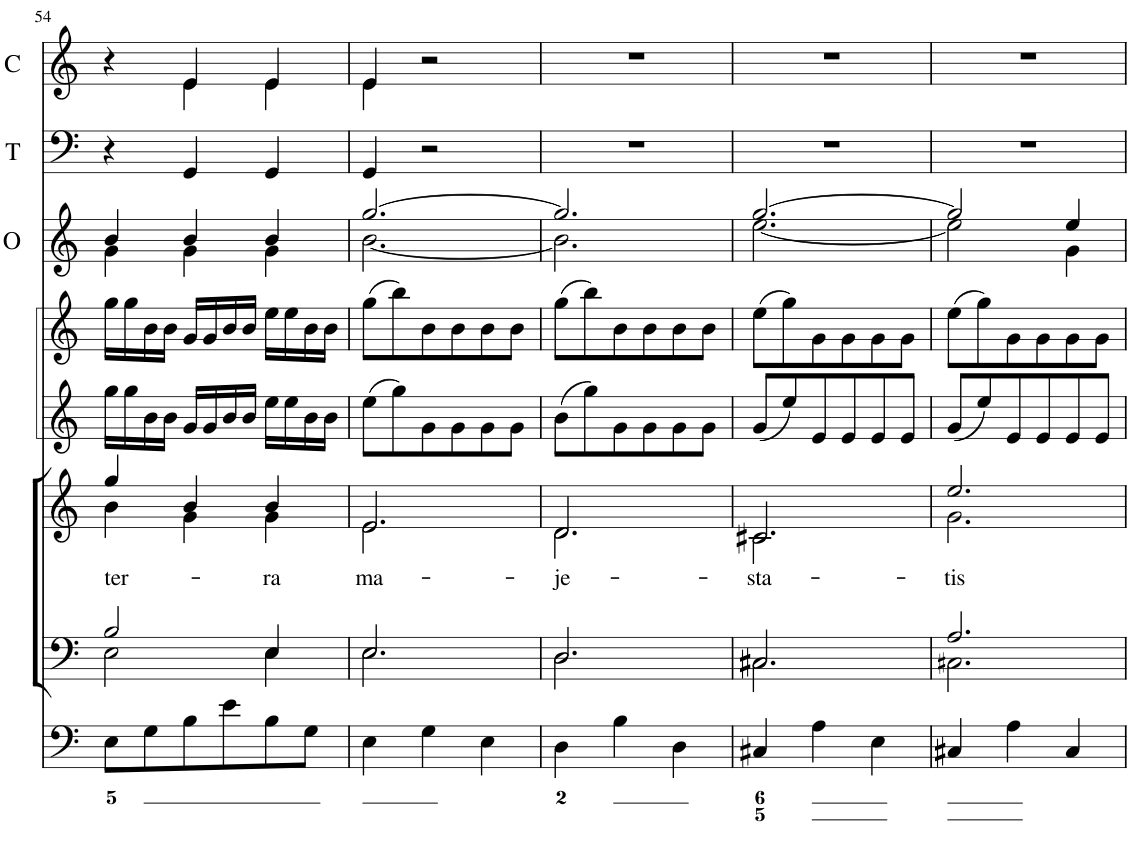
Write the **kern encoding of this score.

**kern	**kern	**kern	**text	**kern	**kern	**kern	**kern	**kern
*part8	*part7	*part6	*part6	*part5	*part4	*part3	*part2	*part1
*staff8	*staff7	*staff6	*staff6	*staff5	*staff4	*staff3	*staff2	*staff1
*I"Organ	*I"Voice	*I"Voice	*	*I"Violino 2	*I"Violino 1	*I"Oboi	*I"Timpani	*I"Clarini
*	*	*	*	*I'Vln	*I'Vln	*I'O	*I'T	*I'C
!!LO:PB:g=z
*clefF4	*clefF4	*clefG2	*	*clefG2	*clefG2	*clefG2	*clefF4	*clefG2
*k[]	*k[]	*k[]	*	*k[]	*k[]	*k[]	*k[]	*k[]
*M3/4	*M3/4	*M3/4	*	*M3/4	*M3/4	*M3/4	*M3/4	*M3/4
=54	=54	=54	=54	=54	=54	=54	=54	=54
*	*^	*	*	*	*	*	*	*
!	!	!	!	!LO:LY:b	!	!	!	!	!
*	*	*	*^	*	*	*	*^	*	*^
8E\L	2B/	2E\	4gg/	4b\	ter-	16gg\LL	16gg\LL	4b/	4g\	4r	4r	4ryy
.	.	.	.	.	.	16gg\	16gg\	.	.	.	.	.
8G\	.	.	.	.	.	16b\	16b\	.	.	.	.	.
.	.	.	.	.	.	16b\JJ	16b\JJ	.	.	.	.	.
8B\	.	.	4b/	4g\	.	16g/LL	16g/LL	4b/	4g\	4GG/	4e/	4e\
.	.	.	.	.	.	16g/	16g/	.	.	.	.	.
8e\	.	.	.	.	.	16b/	16b/	.	.	.	.	.
.	.	.	.	.	.	16b/JJ	16b/JJ	.	.	.	.	.
!	!	!	!	!	!LO:LY:b	!	!	!	!	!	!	!
8B\	4E/	4E\	4b/	4g\	-ra	16ee\LL	16ee\LL	4b/	4g\	4GG/	4e/	4e\
.	.	.	.	.	.	16ee\	16ee\	.	.	.	.	.
8G\J	.	.	.	.	.	16b\	16b\	.	.	.	.	.
.	.	.	.	.	.	16b\JJ	16b\JJ	.	.	.	.	.
=55	=55	=55	=55	=55	=55	=55	=55	=55	=55	=55	=55	=55
!	!	!	!	!	!LO:LY:b	!	!	!	!	!	!	!
4E\	2.E/	2.E\	2.e/	2.e\	ma-	(8ee\L	(8gg\L	[2.gg/	[2.b\	4GG/	4e/	4e\
.	.	.	.	.	.	8gg\)	8bb\)	.	.	.	.	.
4G\	.	.	.	.	.	8g\	8b\	.	.	2r	2r	2ryy
.	.	.	.	.	.	8g\	8b\	.	.	.	.	.
4E\	.	.	.	.	.	8g\	8b\	.	.	.	.	.
.	.	.	.	.	.	8g\J	8b\J	.	.	.	.	.
*	*	*	*	*	*	*	*	*	*	*	*v	*v
=56	=56	=56	=56	=56	=56	=56	=56	=56	=56	=56	=56
!	!	!	!	!	!LO:LY:b	!	!	!	!	!	!
4D\	2.D/	2.D\	2.d/	2.d\	-je-	(8b\L	(8gg\L	2.gg/]	2.b\]	2.r	2.r
.	.	.	.	.	.	8gg\)	8bb\)	.	.	.	.
4B\	.	.	.	.	.	8g\	8b\	.	.	.	.
.	.	.	.	.	.	8g\	8b\	.	.	.	.
4D\	.	.	.	.	.	8g\	8b\	.	.	.	.
.	.	.	.	.	.	8g\J	8b\J	.	.	.	.
=57	=57	=57	=57	=57	=57	=57	=57	=57	=57	=57	=57
!	!	!	!	!	!LO:LY:b	!	!	!	!	!	!
4C#X/	2.C#X/	2.C#\	2.c#X/	2.c#\	-sta-	(8g/L	(8ee\L	[2.gg/	[2.ee\	2.r	2.r
.	.	.	.	.	.	8ee/)	8gg\)	.	.	.	.
4A\	.	.	.	.	.	8e/	8g\	.	.	.	.
.	.	.	.	.	.	8e/	8g\	.	.	.	.
4E\	.	.	.	.	.	8e/	8g\	.	.	.	.
.	.	.	.	.	.	8e/J	8g\J	.	.	.	.
=58	=58	=58	=58	=58	=58	=58	=58	=58	=58	=58	=58
!	!	!	!	!	!LO:LY:b	!	!	!	!	!	!
4C#X/	2.A/	2.C#X\	2.ee/	2.g\	-tis	(8g/L	(8ee\L	2gg/]	2ee\]	2.r	2.r
.	.	.	.	.	.	8ee/)	8gg\)	.	.	.	.
4A\	.	.	.	.	.	8e/	8g\	.	.	.	.
.	.	.	.	.	.	8e/	8g\	.	.	.	.
4C#/	.	.	.	.	.	8e/	8g\	4ee/	4g\	.	.
.	.	.	.	.	.	8e/J	8g\J	.	.	.	.
*	*v	*v	*	*	*	*	*	*v	*v	*	*
*	*	*v	*v	*	*	*	*	*	*
=	=	=	=	=	=	=	=	=
*-	*-	*-	*-	*-	*-	*-	*-	*-
